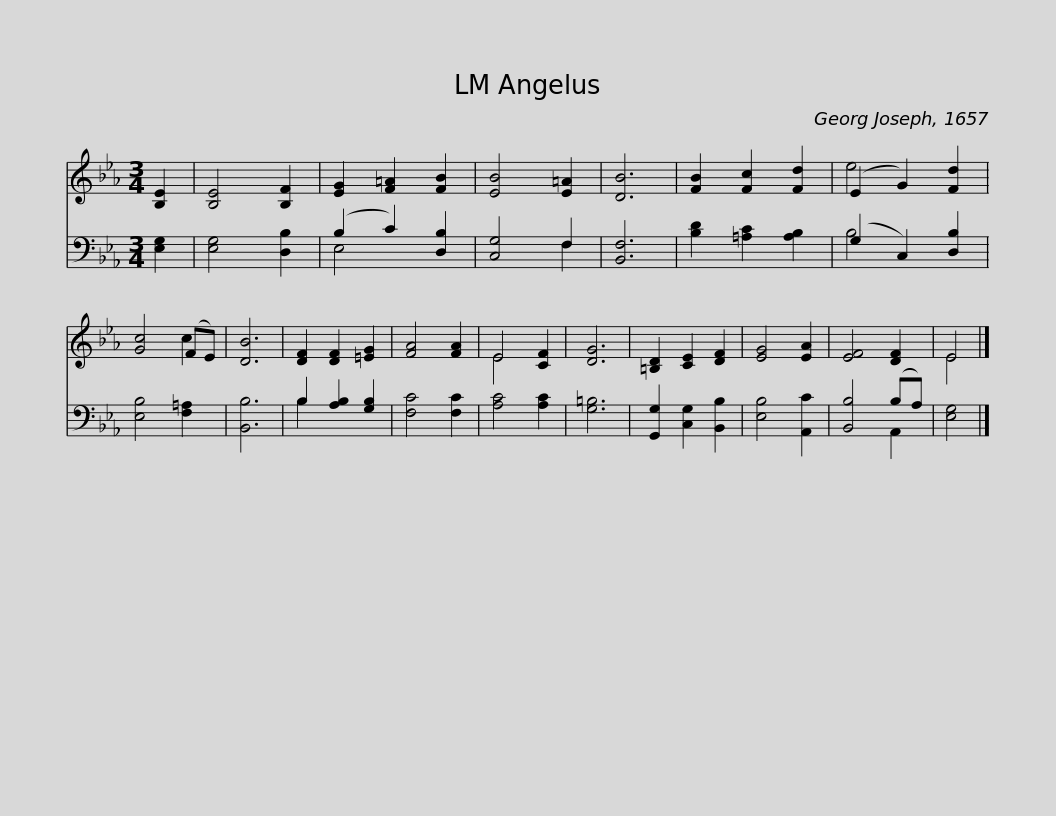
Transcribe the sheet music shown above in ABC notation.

X:1
%%score ( 1 2 ) ( 3 4 )
L:1/8
M:3/4
I:linebreak $
K:Eb
V:1 treble
V:2 treble
V:3 bass
V:4 bass
V:1
 [B,E]2 | [B,E]4 [B,F]2 | [EG]2 [F=A]2 [FB]2 | [EB]4 [E=A]2 | [DB]6 | %5
 [FB]2 [Fc]2 [Fd]2 | (E2 G2) [Fd]2 | [Gc]4 (FE) | [DB]6 |$ [DF]2 [DF]2 [=EG]2 | %10
 [FA]4 [FA]2 | E4 [CF]2 | [DG]6 | [=B,D]2 [CE]2 [DF]2 | [EG]4 [EA]2 | %15
 [EF]4 [DF]2 | E4 |] %17
V:2
 x2 | x6 | x6 | x6 | x6 | %5
 x6 | e4 x2 | x4 c2 | x6 |$ x6 | %10
 x6 | E4 x2 | x6 | x6 | x6 | %15
 x6 | E4 |] %17
V:3
 [E,G,]2 | [E,G,]4 [D,B,]2 | (B,2 C2) [D,B,]2 | [C,G,]4 F,2 | [B,,F,]6 | %5
 [B,D]2 [=A,C]2 [A,B,]2 | (G,2 C,2) [D,B,]2 | [E,B,]4 [F,=A,]2 | [B,,B,]6 |$ B,2 [A,B,]2 [G,B,]2 | %10
 [F,C]4 [F,C]2 | [A,C]4 [A,C]2 | [G,=B,]6 | [G,,G,]2 [C,G,]2 [B,,B,]2 | [E,B,]4 [A,,C]2 | %15
 [B,,B,]4 (B,A,) | [E,G,]4 |] %17
V:4
 x2 | x6 | E,4 x2 | x4 F,2 | x6 | %5
 x6 | B,4 x2 | x6 | x6 |$ B,2 x4 | %10
 x6 | x6 | x6 | x6 | x6 | %15
 x4 A,,2 | x4 |] %17
